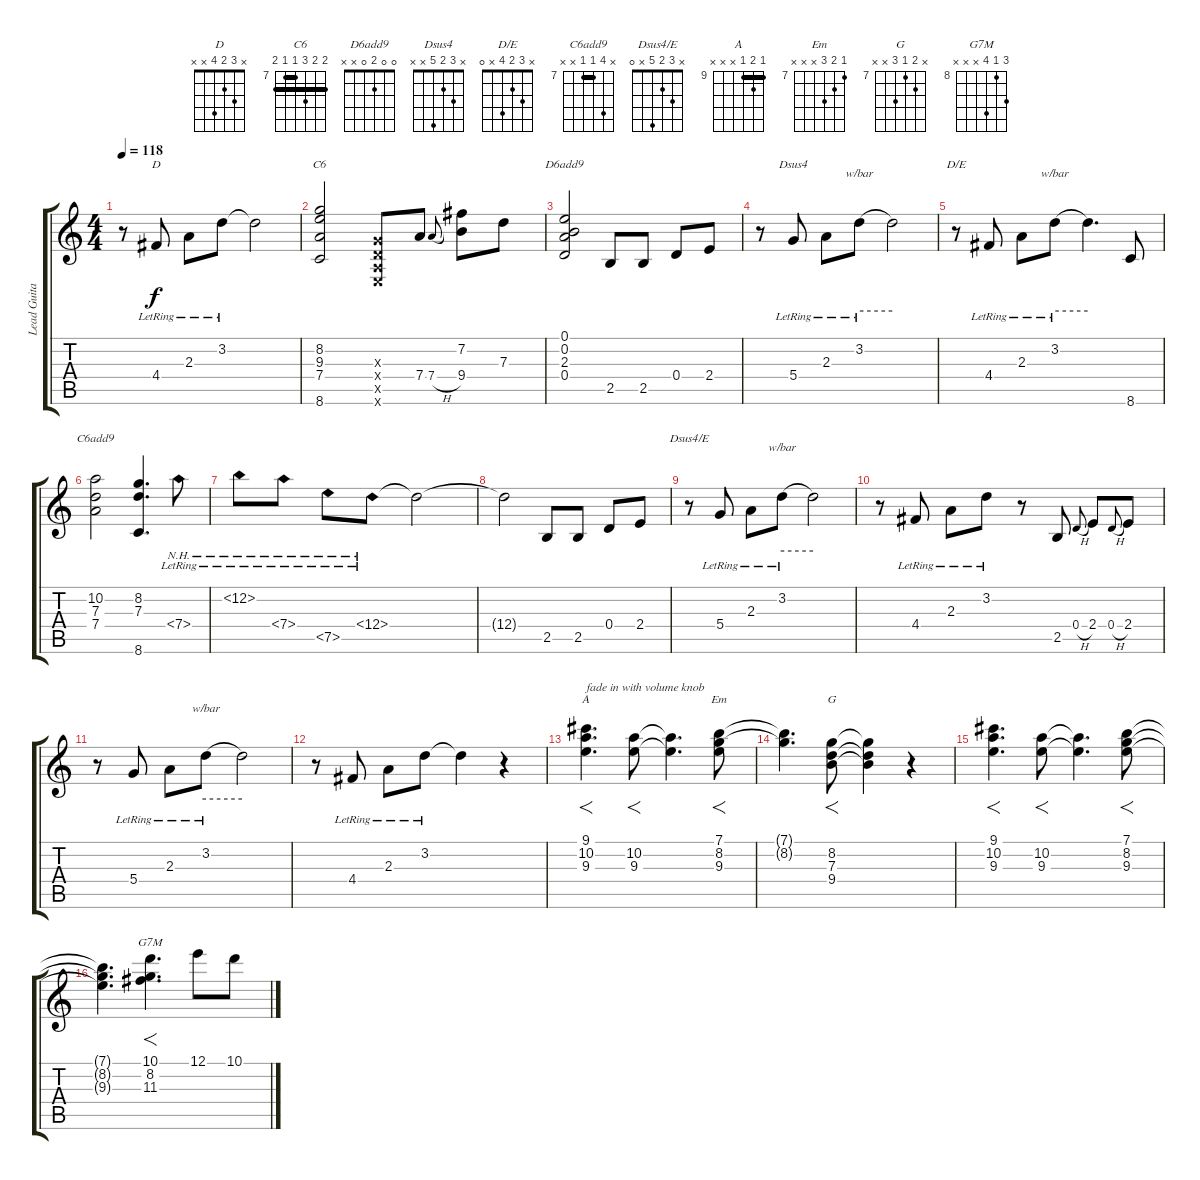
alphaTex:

\track ("Lead Guitar" "Lead Guita") {instrument electricguitarclean}
\staff {score tabs}
\tuning (E4 B3 G3 D3 A2 E2) {hide}
\chord ("D" x 3 2 4 x x)
\chord ("C6" 8 8 9 7 7 8) {firstfret 7 barre (7 8)}
\chord ("D6add9" 0 0 2 0 x x)
\chord ("Dsus4" x 3 2 5 x x)
\chord ("D/E" x 3 2 4 x 0)
\chord ("C6add9" x 10 7 7 x x) {firstfret 7 barre 7}
\chord ("Dsus4/E" x 3 2 5 x 0)
\chord ("A" 9 10 9 x x x) {firstfret 9 barre 9}
\chord ("Em" 7 8 9 x x x) {firstfret 7}
\chord ("G" x 8 7 9 x x) {firstfret 7}
\chord ("G7M" 10 8 11 x x x) {firstfret 8}
\ts (4 4)
\tempo 118
\clef g2
\ks c
r.8{dy f} 4.4{lr}.8{ch "D"} 2.3{lr}.8 3.2{lr}.8 3.2{t}.2 |
(8.2 9.3 7.4 8.6).2{ch "C6"} (0.3{x} 0.4{x} 0.5{x} 0.6{x}).8 7.4.8 7.4{h}.8{gr onbeat} (7.2 9.4).8 7.3.8 |
(0.1 0.2 2.3 0.4).2{ch "D6add9"} 2.5.8 2.5.8 0.4.8 2.4.8 |
r.8 5.4{lr}.8{ch "Dsus4"} 2.3{lr}.8 3.2{lr}.8{tbe (hold default 0 0 60 0)} 3.2{t}.2 |
r.8{ch "D/E"} 4.4{lr}.8 2.3{lr}.8 3.2{lr}.8{tbe (hold default 0 0 60 0)} 3.2{t}.4{d} 8.6.8 |
(10.2 7.3 7.4).2{ch "C6add9"} (8.2 7.3 8.6).4{d} 7.4{nh lr}.8 |
12.2{nh lr}.8 7.4{nh lr}.8 7.5{nh lr}.8 12.4{nh lr}.8 12.4{t}.2 |
12.4{t}.2 2.5.8 2.5.8 0.4.8 2.4.8 |
r.8{ch "Dsus4/E"} 5.4{lr}.8 2.3{lr}.8 3.2{lr}.8{tbe (hold default 0 0 60 0)} 3.2{t}.2 |
r.8 4.4{lr}.8 2.3{lr}.8 3.2{lr}.8 r.8 2.5.8 0.4{h}.8{gr onbeat} 2.4.8 0.4{h}.8{gr onbeat} 2.4.8 |
r.8 5.4{lr}.8 2.3{lr}.8 3.2{lr}.8{tbe (hold default 0 0 60 0)} 3.2{t}.2 |
r.8 4.4{lr}.8 2.3{lr}.8 3.2{lr}.8 3.2{t}.4 r.4 |
(9.1 10.2 9.3).4{f d ch "A" txt "fade in with volume knob"} (10.2 9.3).8{f} (10.2{t} 9.3{t}).4{d} (7.1 8.2 9.3).8{f ch "Em"} |
(7.1{t} 8.2{t}).4{d} (8.2 7.3 9.4).8{f ch "G"} (8.2{t} 7.3{t} 9.4{t}).4 r.4 |
(9.1 10.2 9.3).4{f d} (10.2 9.3).8{f} (10.2{t} 9.3{t}).4{d} (7.1 8.2 9.3).8{f} |
(7.1{t} 8.2{t} 9.3{t}).4{d} (10.1 8.2 11.3).4{f d ch "G7M"} 12.1.8 10.1.8
